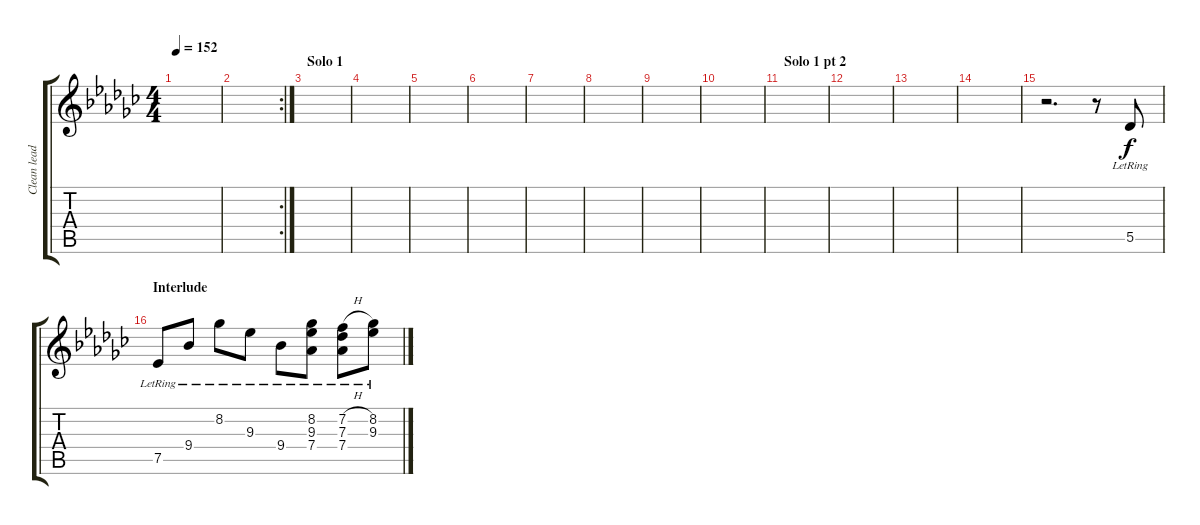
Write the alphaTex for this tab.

\track ("Clean lead" "Clean lead") {instrument electricguitarclean}
\staff {score tabs}
\tuning (Eb4 Bb3 Gb3 Db3 Ab2 Eb2) {hide}
\ts (4 4)
\tempo 152
\clef g2
\ks gb
|
\rc 2
|
\section ("" "Solo 1")
|
|
|
|
|
|
|
|
\section ("" "Solo 1 pt 2")
|
|
|
|
r.2{d} r.8 5.5{lr}.8 |
\section ("" "Interlude")
7.5{lr}.8 9.4{lr}.8 8.2{lr}.8 9.3{lr}.8 9.4{lr}.8 (8.2{lr} 9.3{lr} 7.4{lr}).8 (7.2{h} 7.3{lr} 7.4{lr}).8 (8.2{lr} 9.3{lr}).8
